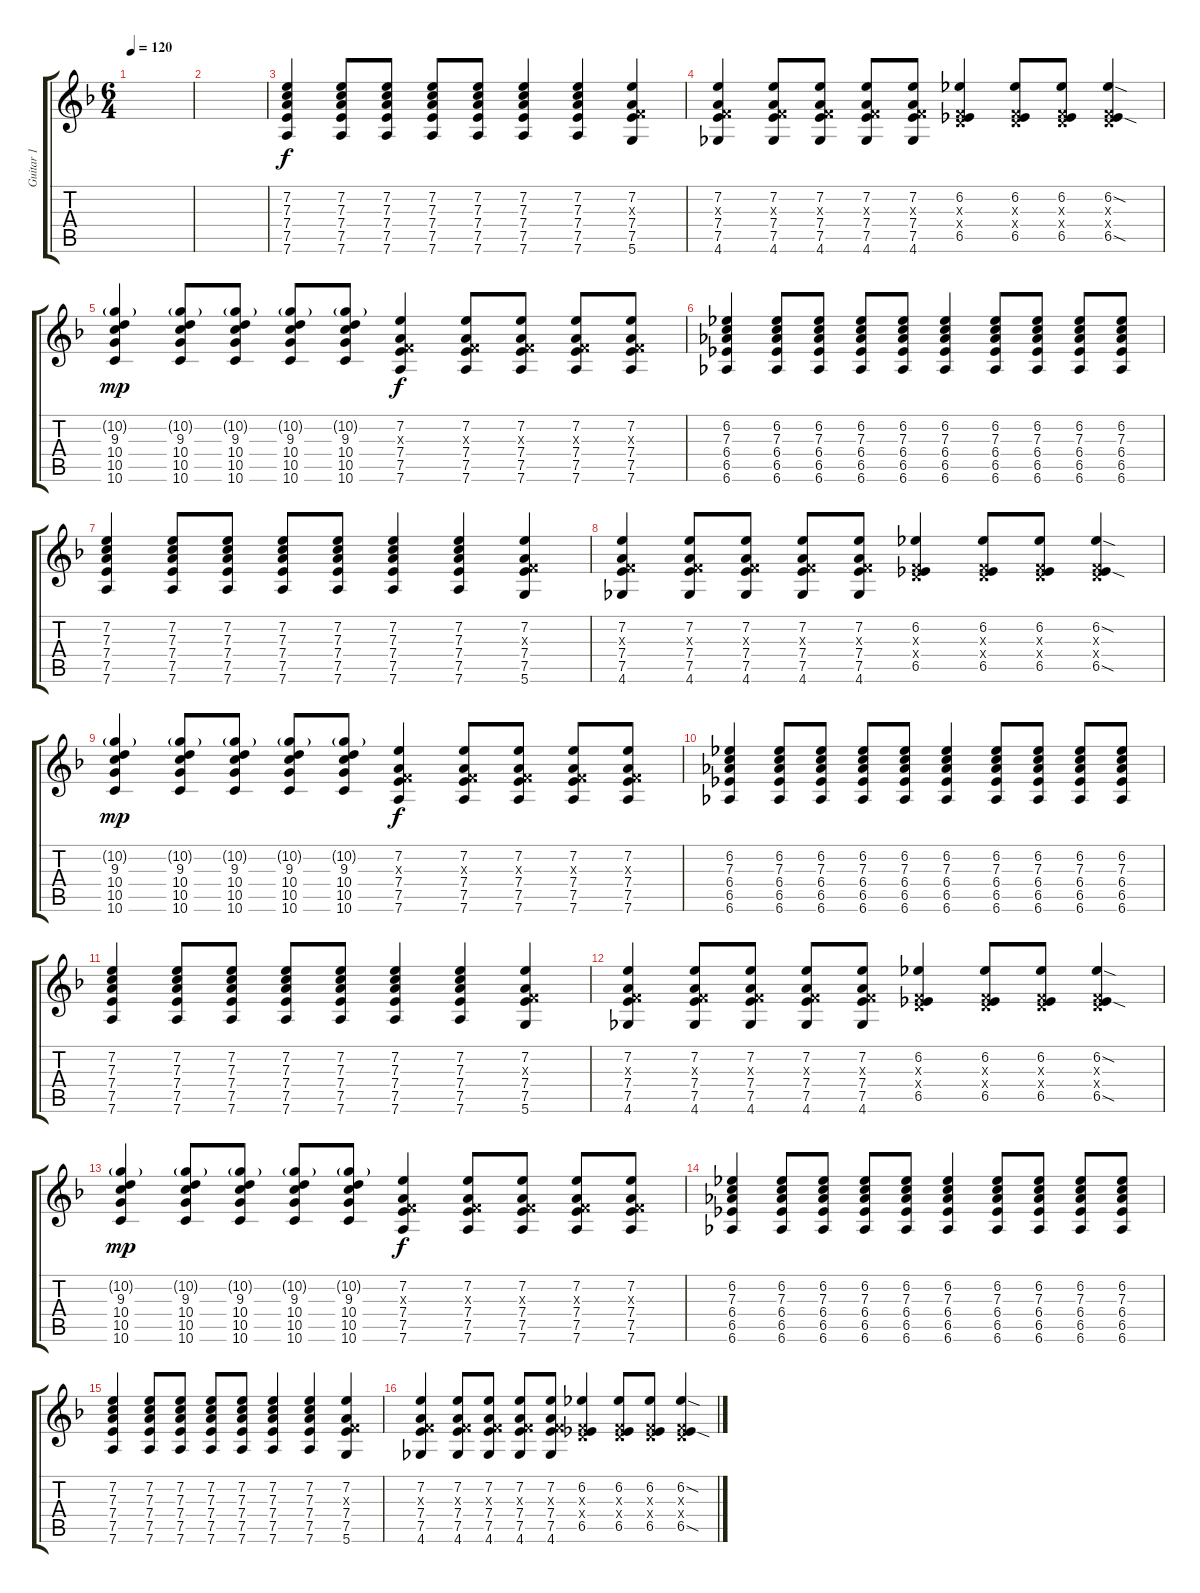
\track ("Guitar 1" "Guitar 1") {instrument distortionguitar}
\staff {score tabs}
\tuning (D4 A3 F3 D3 A2 D2) {hide}
\ts (6 4)
\tempo 120
\clef g2
\ks f
|
|
(7.2 7.3 7.4 7.5 7.6).4 (7.2 7.3 7.4 7.5 7.6).8 (7.2 7.3 7.4 7.5 7.6).8 (7.2 7.3 7.4 7.5 7.6).8 (7.2 7.3 7.4 7.5 7.6).8 (7.2 7.3 7.4 7.5 7.6).4 (7.2 7.3 7.4 7.5 7.6).4 (7.2 0.3{x} 7.4 7.5 5.6).4 |
(7.2 0.3{x} 7.4 7.5 4.6).4 (7.2 0.3{x} 7.4 7.5 4.6).8 (7.2 0.3{x} 7.4 7.5 4.6).8 (7.2 0.3{x} 7.4 7.5 4.6).8 (7.2 0.3{x} 7.4 7.5 4.6).8 (6.2 0.3{x} 0.4{x} 6.5).4 (6.2 0.3{x} 0.4{x} 6.5).8 (6.2 0.3{x} 0.4{x} 6.5).8 (6.2{sod} 0.3{x} 0.4{x} 6.5{sod}).4 |
(10.2{g} 9.3 10.4 10.5 10.6).4{dy mp} (10.2{g} 9.3 10.4 10.5 10.6).8 (10.2{g} 9.3 10.4 10.5 10.6).8 (10.2{g} 9.3 10.4 10.5 10.6).8 (10.2{g} 9.3 10.4 10.5 10.6).8 (7.2 0.3{x} 7.4 7.5 7.6).4{dy f} (7.2 0.3{x} 7.4 7.5 7.6).8 (7.2 0.3{x} 7.4 7.5 7.6).8 (7.2 0.3{x} 7.4 7.5 7.6).8 (7.2 0.3{x} 7.4 7.5 7.6).8 |
(6.2 7.3 6.4 6.5 6.6).4 (6.2 7.3 6.4 6.5 6.6).8 (6.2 7.3 6.4 6.5 6.6).8 (6.2 7.3 6.4 6.5 6.6).8 (6.2 7.3 6.4 6.5 6.6).8 (6.2 7.3 6.4 6.5 6.6).4 (6.2 7.3 6.4 6.5 6.6).8 (6.2 7.3 6.4 6.5 6.6).8 (6.2 7.3 6.4 6.5 6.6).8 (6.2 7.3 6.4 6.5 6.6).8 |
(7.2 7.3 7.4 7.5 7.6).4 (7.2 7.3 7.4 7.5 7.6).8 (7.2 7.3 7.4 7.5 7.6).8 (7.2 7.3 7.4 7.5 7.6).8 (7.2 7.3 7.4 7.5 7.6).8 (7.2 7.3 7.4 7.5 7.6).4 (7.2 7.3 7.4 7.5 7.6).4 (7.2 0.3{x} 7.4 7.5 5.6).4 |
(7.2 0.3{x} 7.4 7.5 4.6).4 (7.2 0.3{x} 7.4 7.5 4.6).8 (7.2 0.3{x} 7.4 7.5 4.6).8 (7.2 0.3{x} 7.4 7.5 4.6).8 (7.2 0.3{x} 7.4 7.5 4.6).8 (6.2 0.3{x} 0.4{x} 6.5).4 (6.2 0.3{x} 0.4{x} 6.5).8 (6.2 0.3{x} 0.4{x} 6.5).8 (6.2{sod} 0.3{x} 0.4{x} 6.5{sod}).4 |
(10.2{g} 9.3 10.4 10.5 10.6).4{dy mp} (10.2{g} 9.3 10.4 10.5 10.6).8 (10.2{g} 9.3 10.4 10.5 10.6).8 (10.2{g} 9.3 10.4 10.5 10.6).8 (10.2{g} 9.3 10.4 10.5 10.6).8 (7.2 0.3{x} 7.4 7.5 7.6).4{dy f} (7.2 0.3{x} 7.4 7.5 7.6).8 (7.2 0.3{x} 7.4 7.5 7.6).8 (7.2 0.3{x} 7.4 7.5 7.6).8 (7.2 0.3{x} 7.4 7.5 7.6).8 |
(6.2 7.3 6.4 6.5 6.6).4 (6.2 7.3 6.4 6.5 6.6).8 (6.2 7.3 6.4 6.5 6.6).8 (6.2 7.3 6.4 6.5 6.6).8 (6.2 7.3 6.4 6.5 6.6).8 (6.2 7.3 6.4 6.5 6.6).4 (6.2 7.3 6.4 6.5 6.6).8 (6.2 7.3 6.4 6.5 6.6).8 (6.2 7.3 6.4 6.5 6.6).8 (6.2 7.3 6.4 6.5 6.6).8 |
(7.2 7.3 7.4 7.5 7.6).4 (7.2 7.3 7.4 7.5 7.6).8 (7.2 7.3 7.4 7.5 7.6).8 (7.2 7.3 7.4 7.5 7.6).8 (7.2 7.3 7.4 7.5 7.6).8 (7.2 7.3 7.4 7.5 7.6).4 (7.2 7.3 7.4 7.5 7.6).4 (7.2 0.3{x} 7.4 7.5 5.6).4 |
(7.2 0.3{x} 7.4 7.5 4.6).4 (7.2 0.3{x} 7.4 7.5 4.6).8 (7.2 0.3{x} 7.4 7.5 4.6).8 (7.2 0.3{x} 7.4 7.5 4.6).8 (7.2 0.3{x} 7.4 7.5 4.6).8 (6.2 0.3{x} 0.4{x} 6.5).4 (6.2 0.3{x} 0.4{x} 6.5).8 (6.2 0.3{x} 0.4{x} 6.5).8 (6.2{sod} 0.3{x} 0.4{x} 6.5{sod}).4 |
(10.2{g} 9.3 10.4 10.5 10.6).4{dy mp} (10.2{g} 9.3 10.4 10.5 10.6).8 (10.2{g} 9.3 10.4 10.5 10.6).8 (10.2{g} 9.3 10.4 10.5 10.6).8 (10.2{g} 9.3 10.4 10.5 10.6).8 (7.2 0.3{x} 7.4 7.5 7.6).4{dy f} (7.2 0.3{x} 7.4 7.5 7.6).8 (7.2 0.3{x} 7.4 7.5 7.6).8 (7.2 0.3{x} 7.4 7.5 7.6).8 (7.2 0.3{x} 7.4 7.5 7.6).8 |
(6.2 7.3 6.4 6.5 6.6).4 (6.2 7.3 6.4 6.5 6.6).8 (6.2 7.3 6.4 6.5 6.6).8 (6.2 7.3 6.4 6.5 6.6).8 (6.2 7.3 6.4 6.5 6.6).8 (6.2 7.3 6.4 6.5 6.6).4 (6.2 7.3 6.4 6.5 6.6).8 (6.2 7.3 6.4 6.5 6.6).8 (6.2 7.3 6.4 6.5 6.6).8 (6.2 7.3 6.4 6.5 6.6).8 |
(7.2 7.3 7.4 7.5 7.6).4 (7.2 7.3 7.4 7.5 7.6).8 (7.2 7.3 7.4 7.5 7.6).8 (7.2 7.3 7.4 7.5 7.6).8 (7.2 7.3 7.4 7.5 7.6).8 (7.2 7.3 7.4 7.5 7.6).4 (7.2 7.3 7.4 7.5 7.6).4 (7.2 0.3{x} 7.4 7.5 5.6).4 |
(7.2 0.3{x} 7.4 7.5 4.6).4 (7.2 0.3{x} 7.4 7.5 4.6).8 (7.2 0.3{x} 7.4 7.5 4.6).8 (7.2 0.3{x} 7.4 7.5 4.6).8 (7.2 0.3{x} 7.4 7.5 4.6).8 (6.2 0.3{x} 0.4{x} 6.5).4 (6.2 0.3{x} 0.4{x} 6.5).8 (6.2 0.3{x} 0.4{x} 6.5).8 (6.2{sod} 0.3{x} 0.4{x} 6.5{sod}).4
